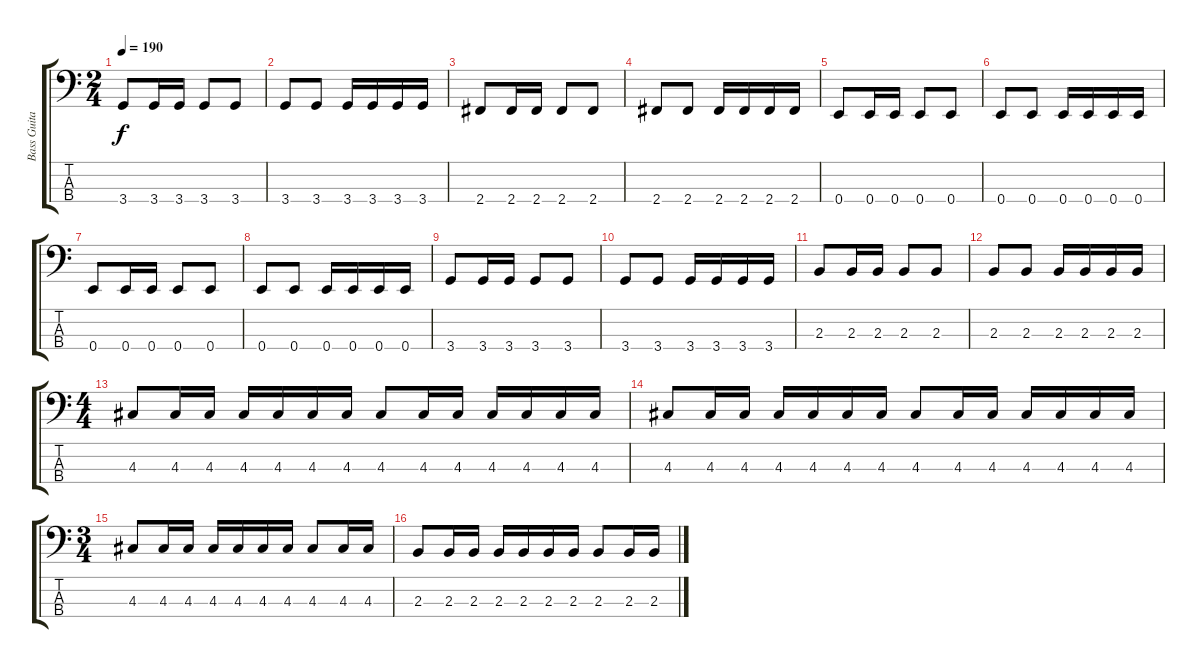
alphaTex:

\track ("Bass Guitar" "Bass Guita") {instrument electricbassfinger}
\staff {score tabs}
\tuning (G2 D2 A1 E1) {hide}
\ts (2 4)
\tempo 190
\clef f4
\ks c
3.4.8{dy f} 3.4.16 3.4.16 3.4.8 3.4.8 |
3.4.8 3.4.8 3.4.16 3.4.16 3.4.16 3.4.16 |
2.4.8 2.4.16 2.4.16 2.4.8 2.4.8 |
2.4.8 2.4.8 2.4.16 2.4.16 2.4.16 2.4.16 |
0.4.8 0.4.16 0.4.16 0.4.8 0.4.8 |
0.4.8 0.4.8 0.4.16 0.4.16 0.4.16 0.4.16 |
0.4.8 0.4.16 0.4.16 0.4.8 0.4.8 |
0.4.8 0.4.8 0.4.16 0.4.16 0.4.16 0.4.16 |
3.4.8 3.4.16 3.4.16 3.4.8 3.4.8 |
3.4.8 3.4.8 3.4.16 3.4.16 3.4.16 3.4.16 |
2.3.8 2.3.16 2.3.16 2.3.8 2.3.8 |
2.3.8 2.3.8 2.3.16 2.3.16 2.3.16 2.3.16 |
\ts (4 4)
4.3.8 4.3.16 4.3.16 4.3.16 4.3.16 4.3.16 4.3.16 4.3.8 4.3.16 4.3.16 4.3.16 4.3.16 4.3.16 4.3.16 |
4.3.8 4.3.16 4.3.16 4.3.16 4.3.16 4.3.16 4.3.16 4.3.8 4.3.16 4.3.16 4.3.16 4.3.16 4.3.16 4.3.16 |
\ts (3 4)
4.3.8 4.3.16 4.3.16 4.3.16 4.3.16 4.3.16 4.3.16 4.3.8 4.3.16 4.3.16 |
2.3.8 2.3.16 2.3.16 2.3.16 2.3.16 2.3.16 2.3.16 2.3.8 2.3.16 2.3.16
